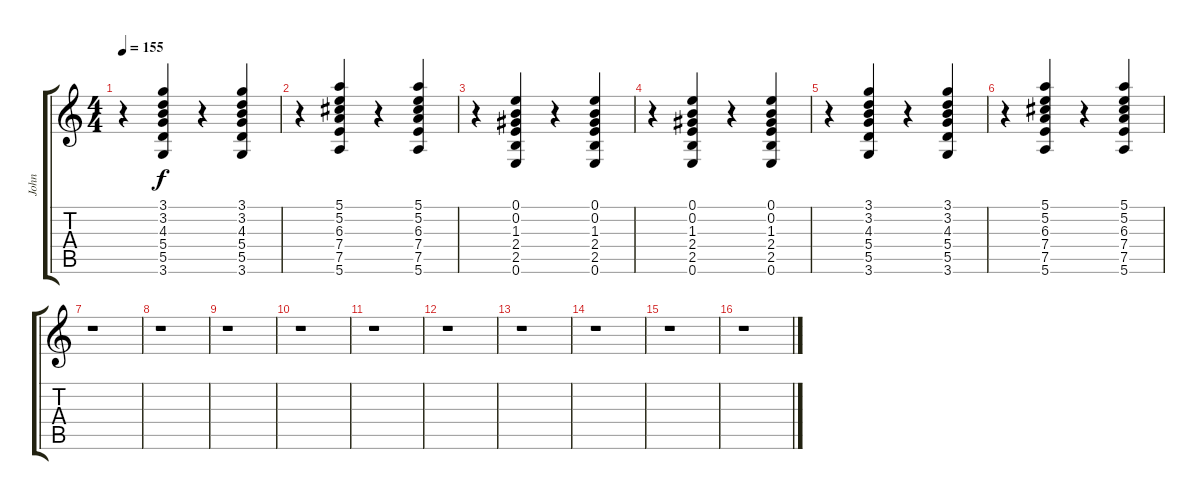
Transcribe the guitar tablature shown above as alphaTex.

\track ("John " "John ") {instrument acousticguitarsteel}
\staff {score tabs}
\tuning (E4 B3 G3 D3 A2 E2) {hide}
\ts (4 4)
\tempo 155
\clef g2
\ks c
r.4{dy f} (3.1 3.2 4.3 5.4 5.5 3.6).4 r.4 (3.1 3.2 4.3 5.4 5.5 3.6).4 |
r.4 (5.1 5.2 6.3 7.4 7.5 5.6).4 r.4 (5.1 5.2 6.3 7.4 7.5 5.6).4 |
r.4 (0.1 0.2 1.3 2.4 2.5 0.6).4 r.4 (0.1 0.2 1.3 2.4 2.5 0.6).4 |
r.4 (0.1 0.2 1.3 2.4 2.5 0.6).4 r.4 (0.1 0.2 1.3 2.4 2.5 0.6).4 |
r.4 (3.1 3.2 4.3 5.4 5.5 3.6).4 r.4 (3.1 3.2 4.3 5.4 5.5 3.6).4 |
r.4 (5.1 5.2 6.3 7.4 7.5 5.6).4 r.4 (5.1 5.2 6.3 7.4 7.5 5.6).4 |
r.1 |
r.1 |
r.1 |
r.1 |
r.1 |
r.1 |
r.1 |
r.1 |
r.1 |
r.1
